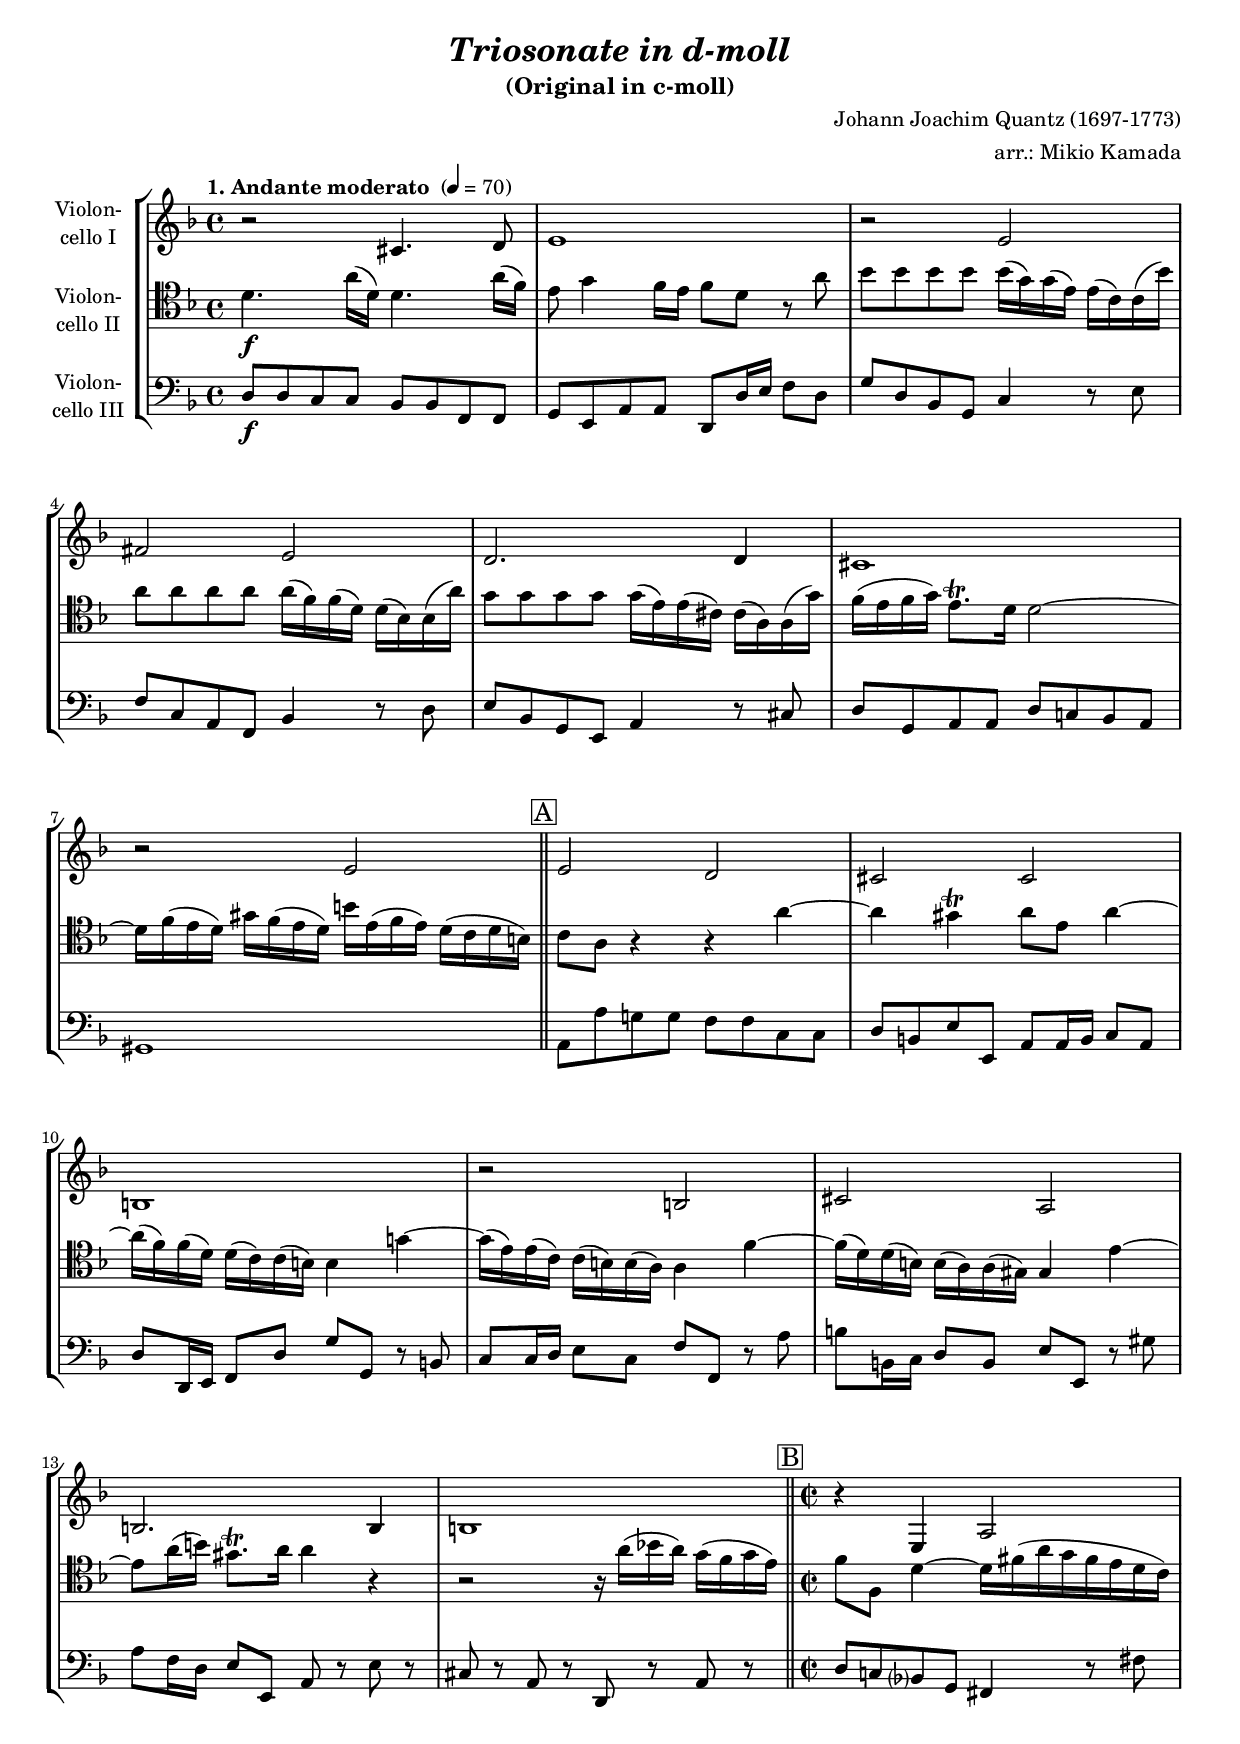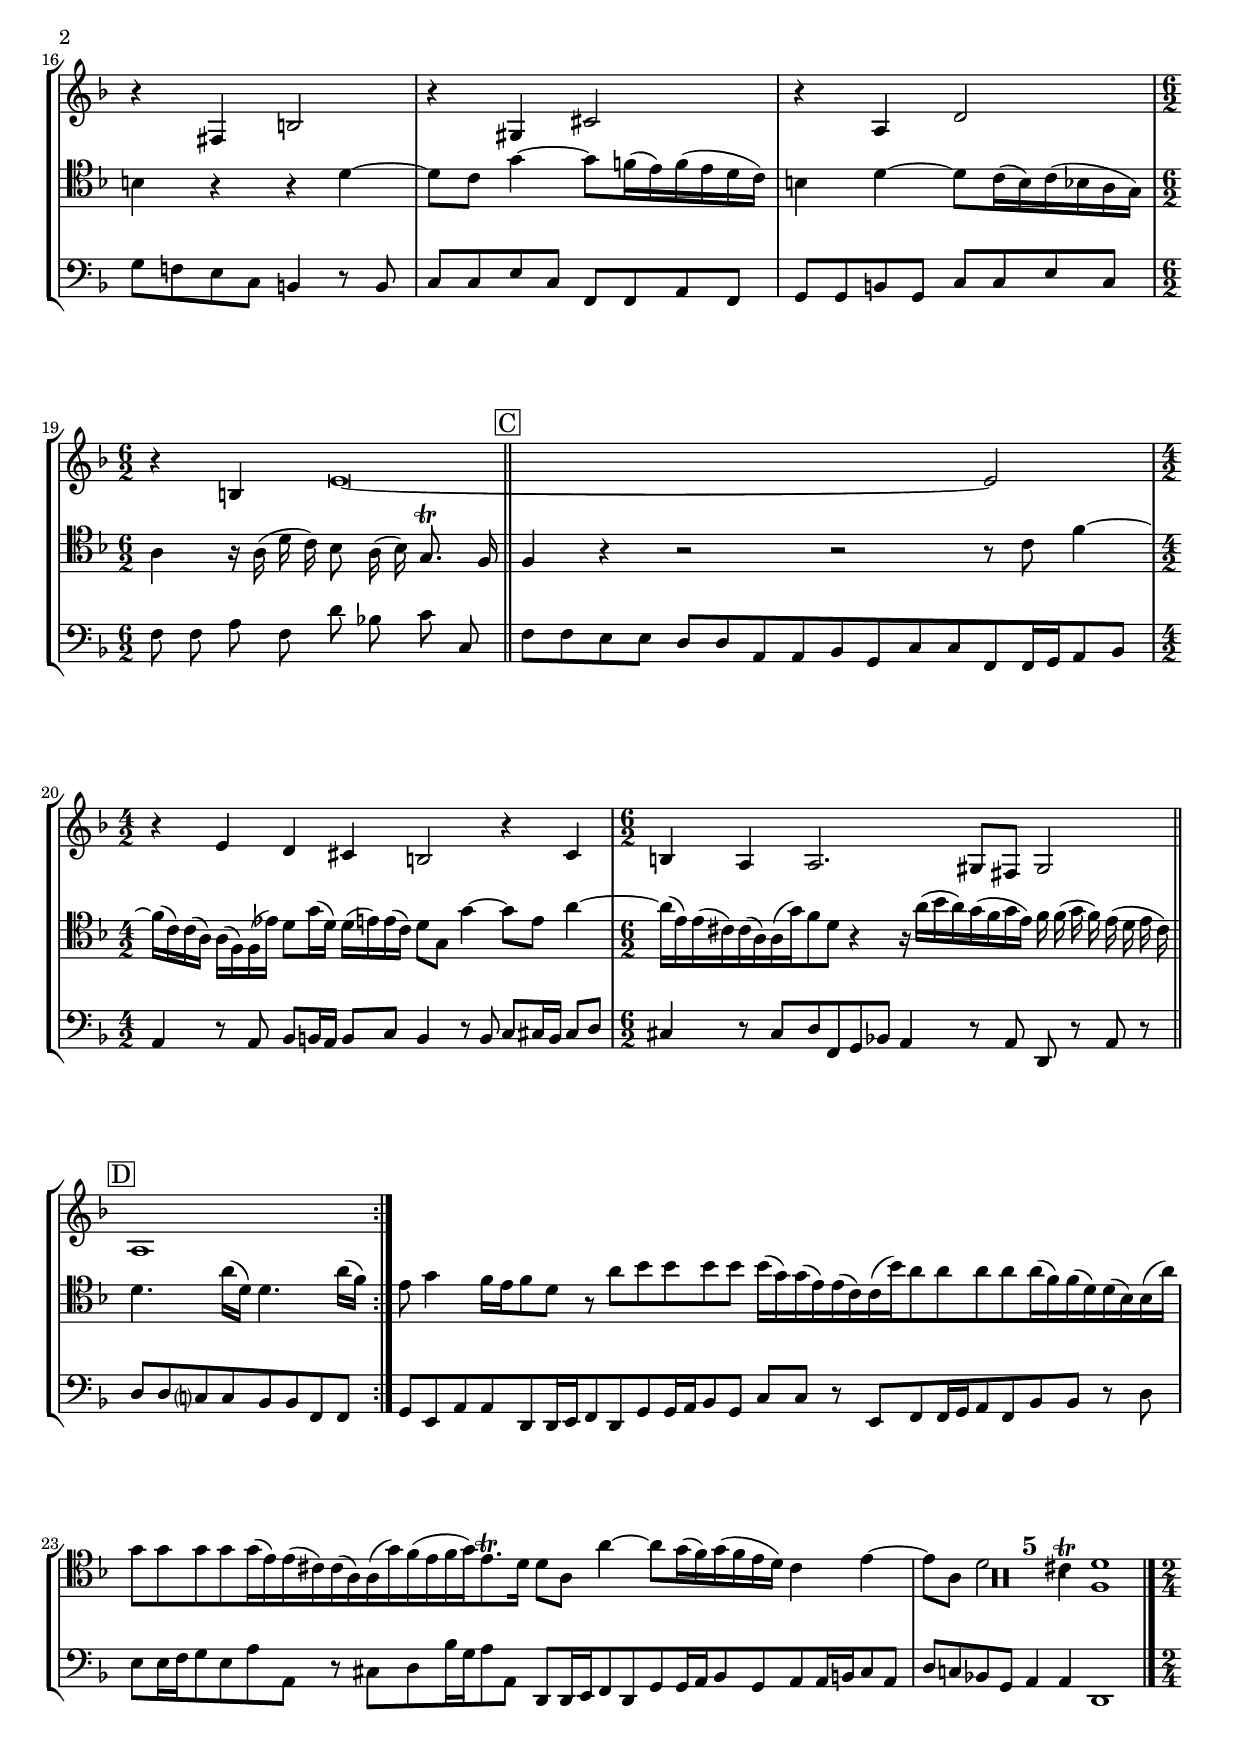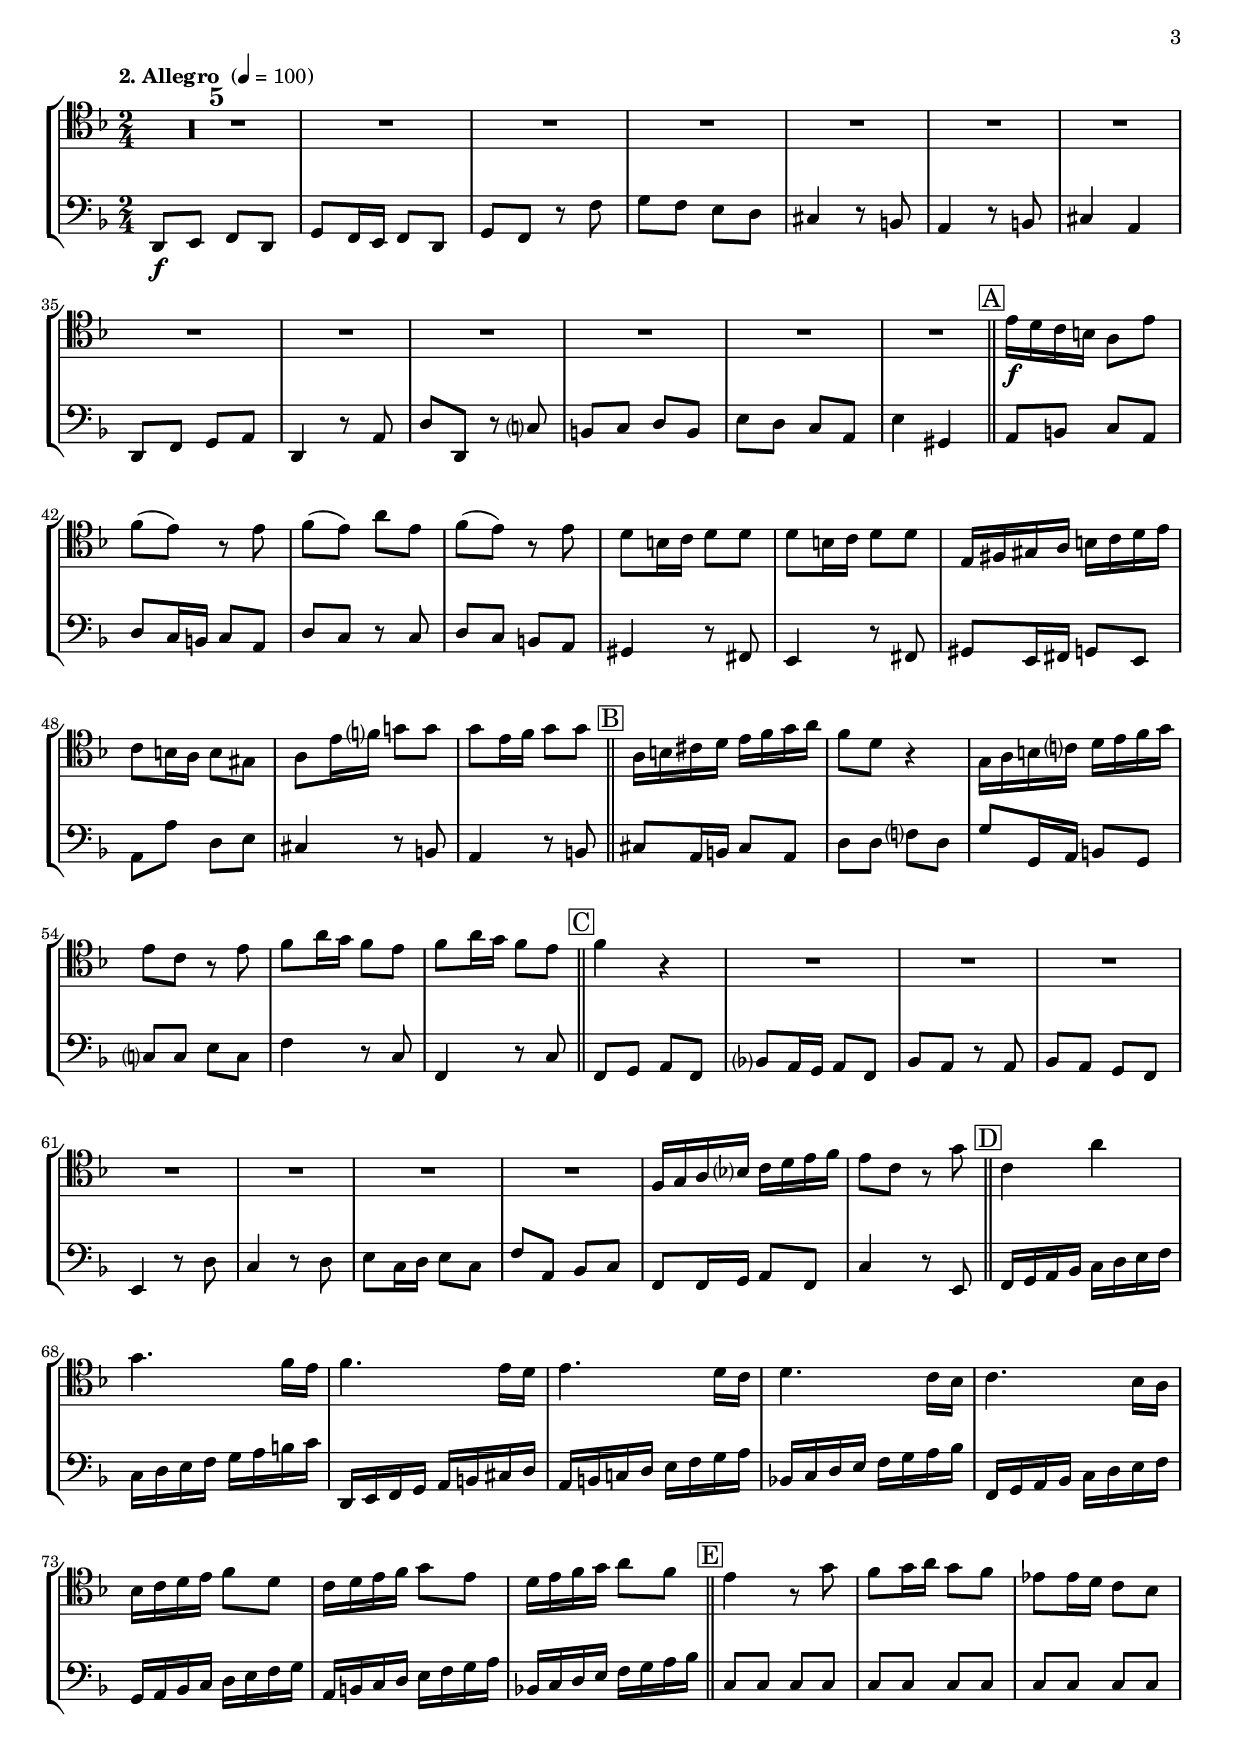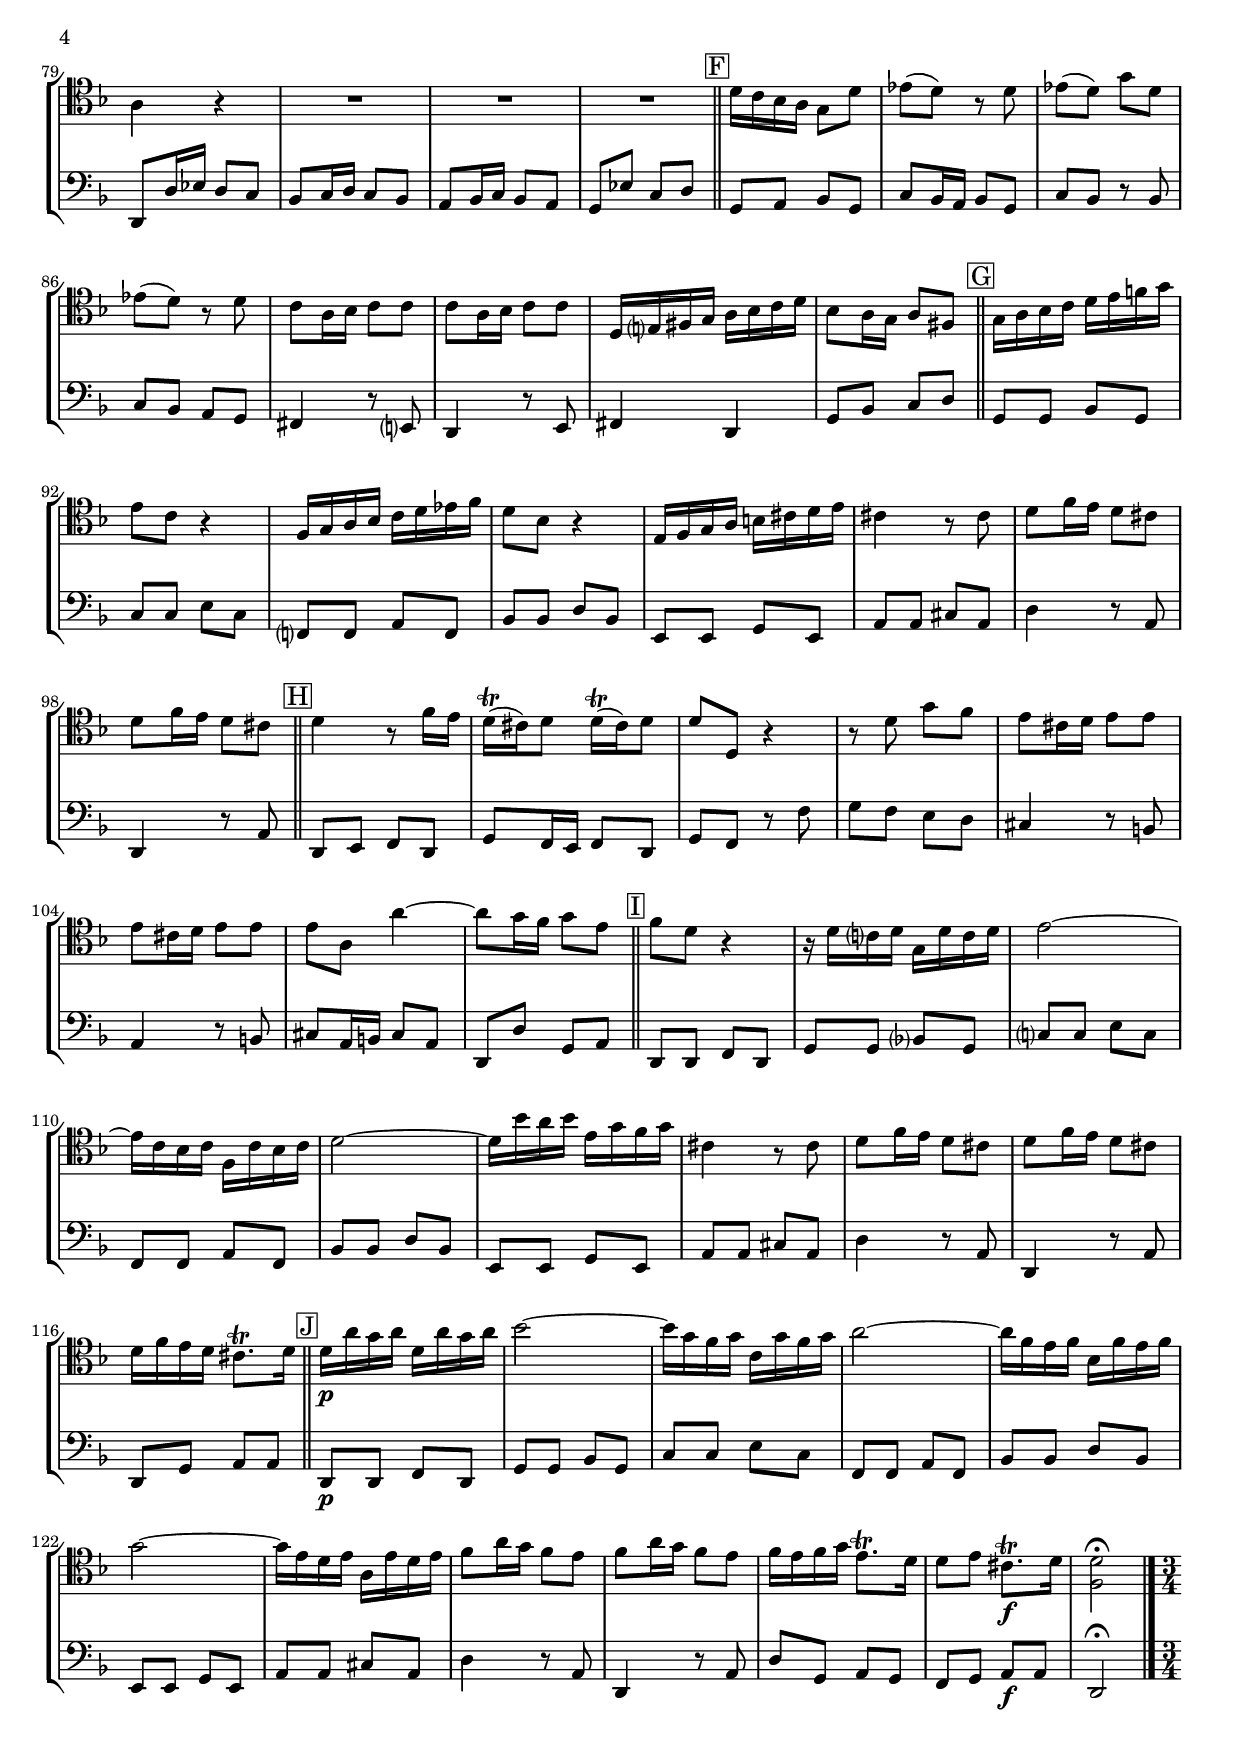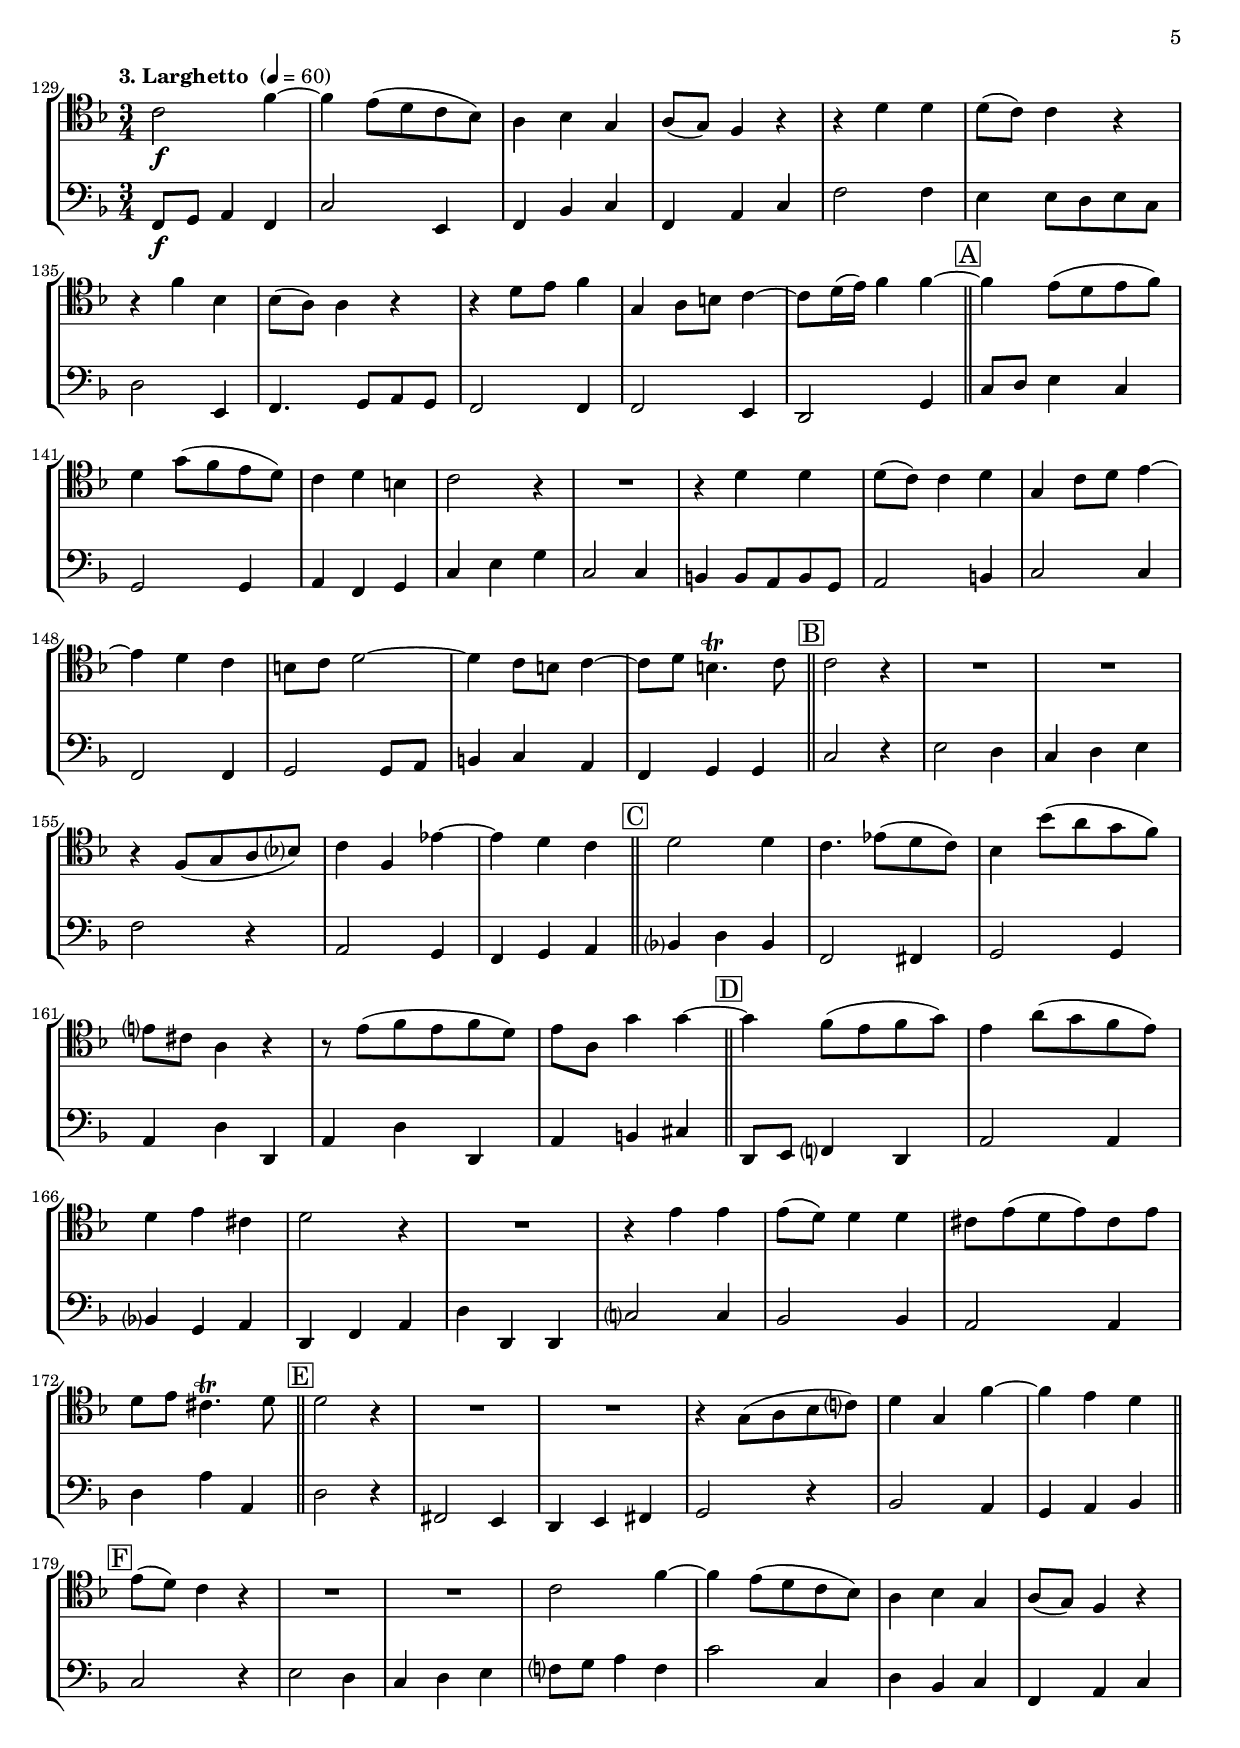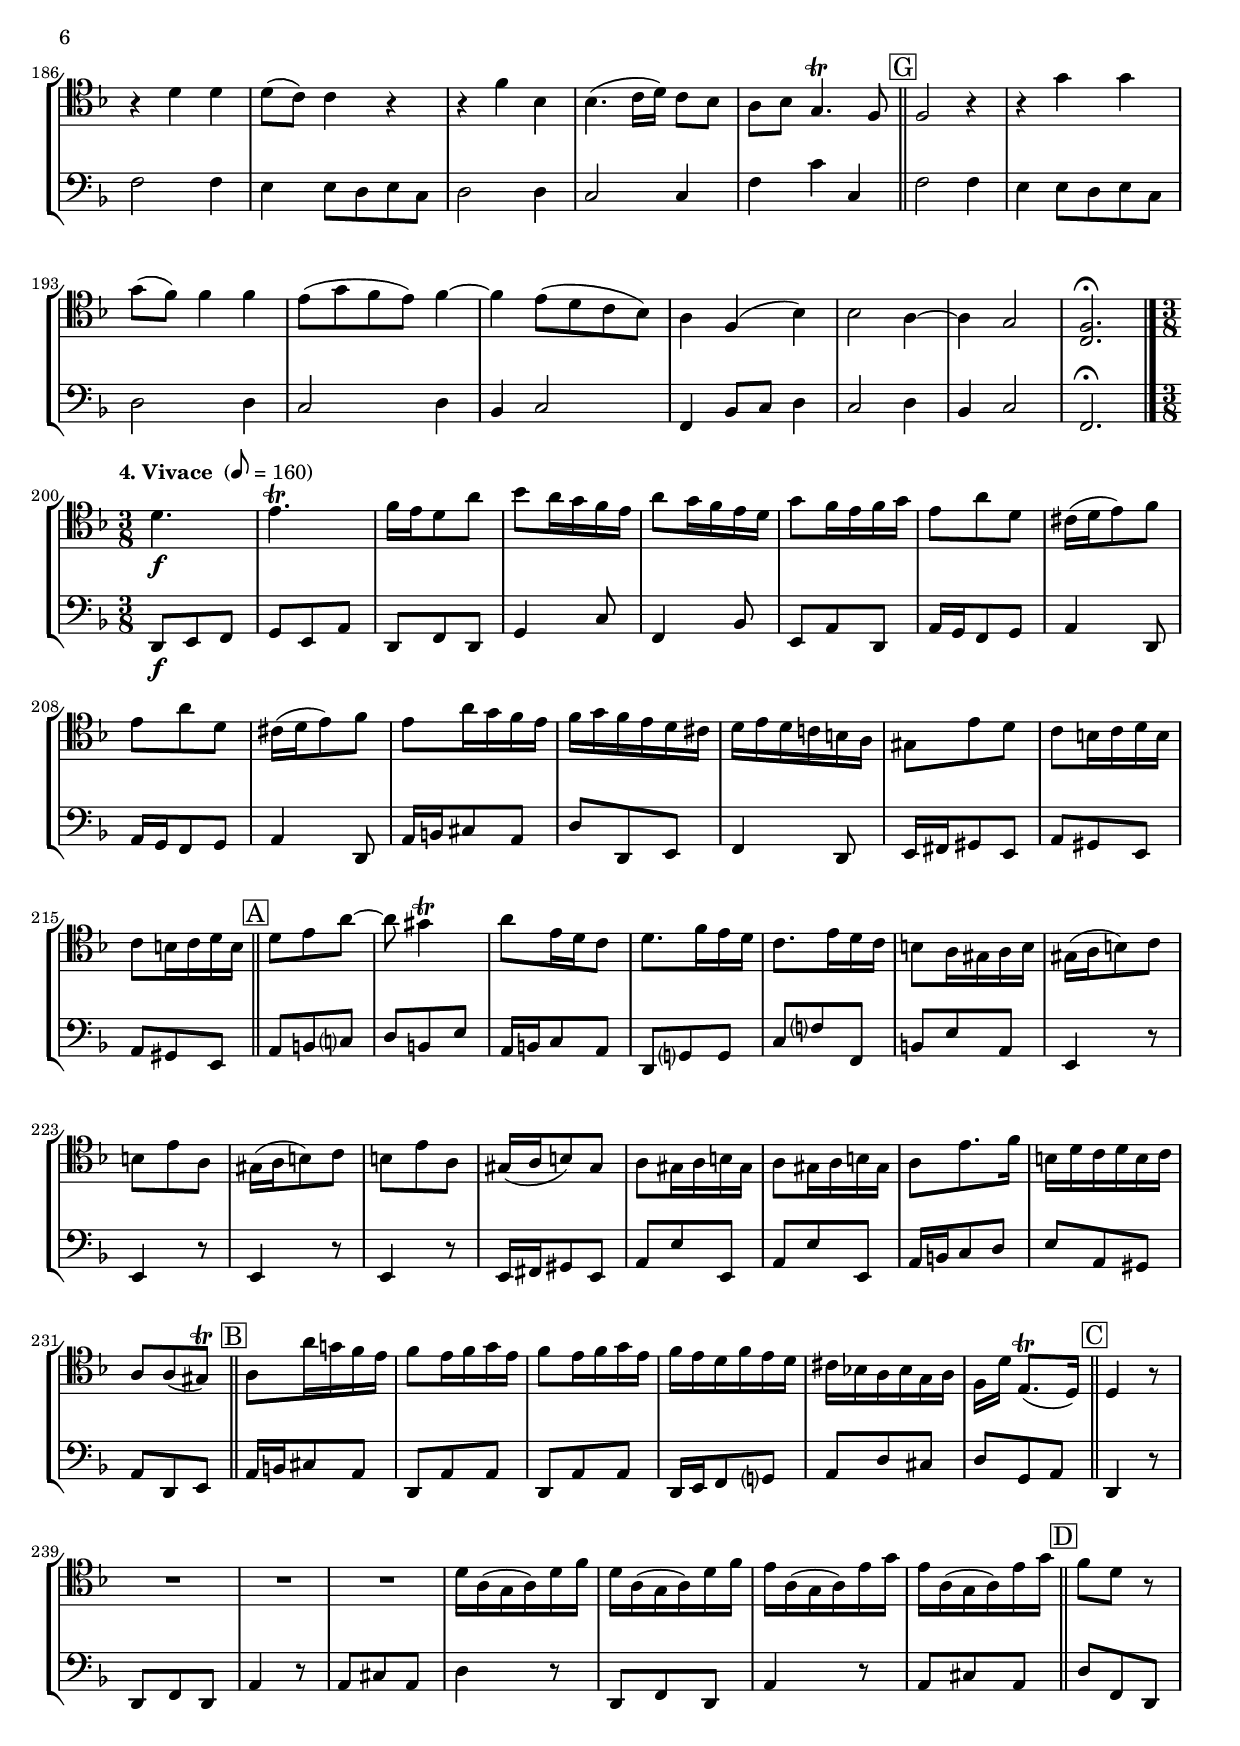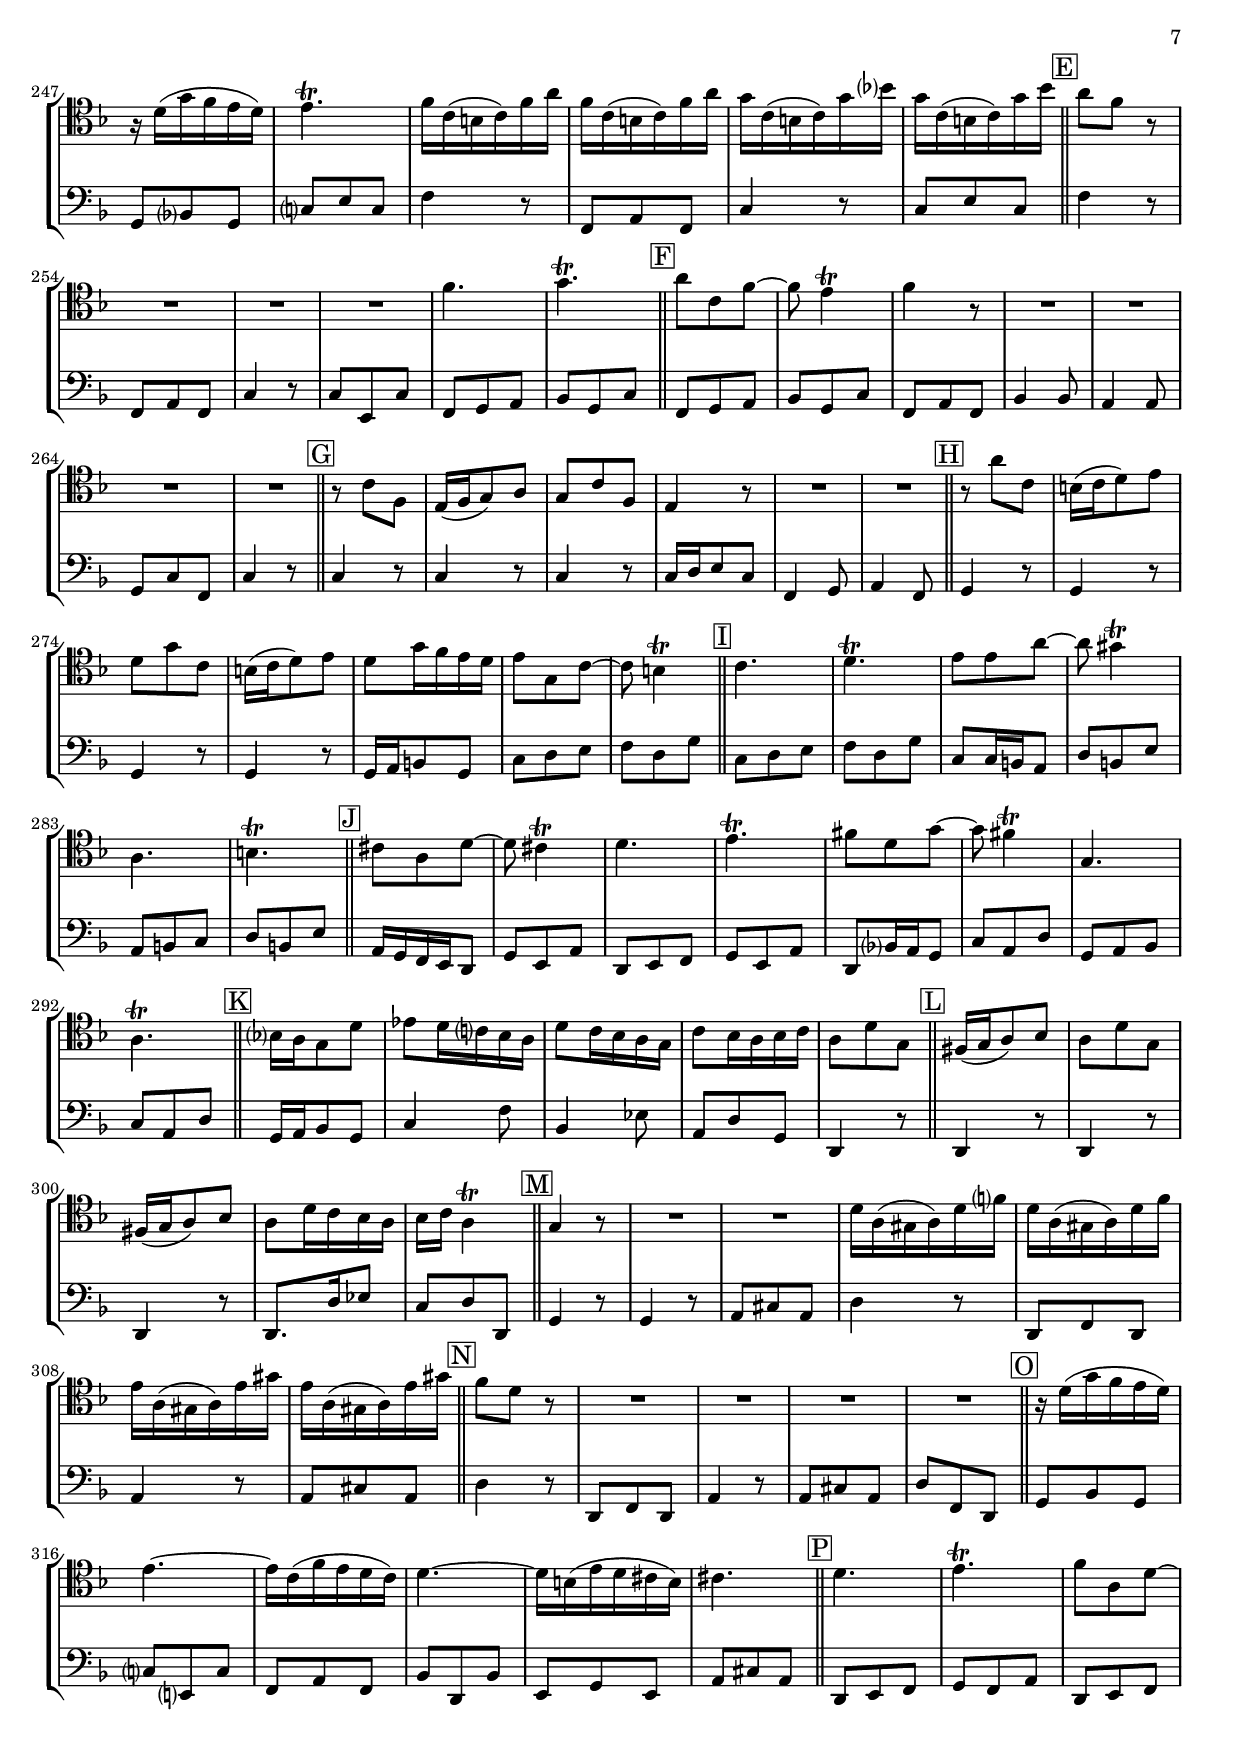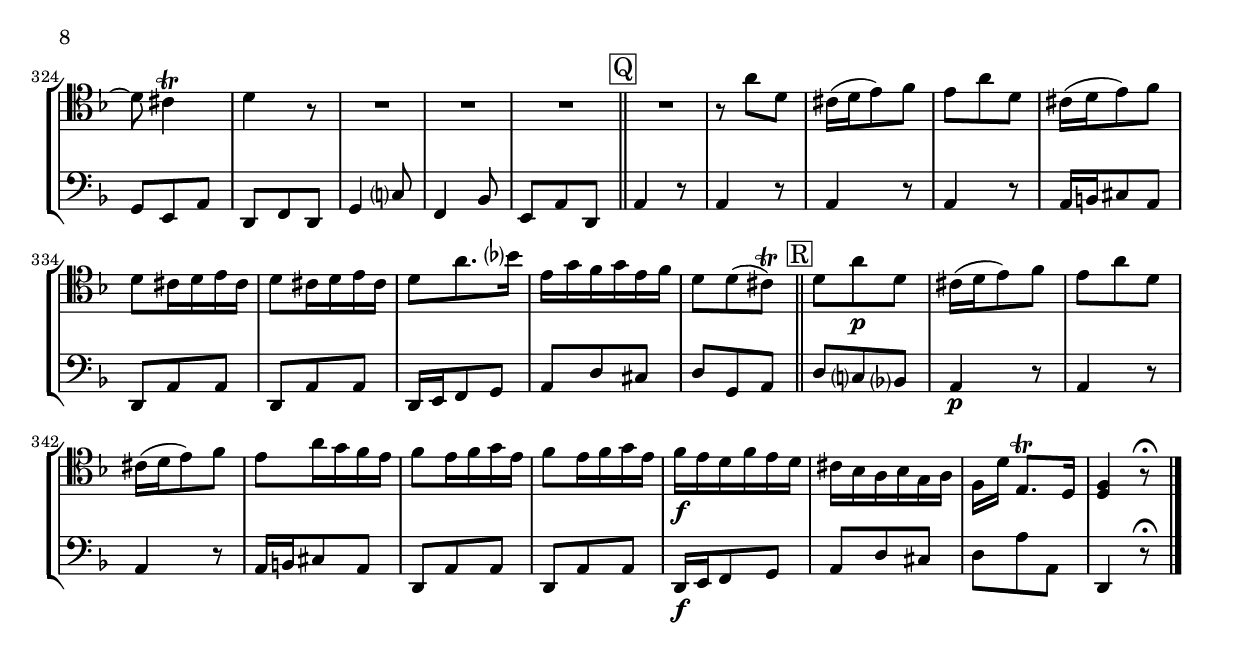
\version "2.14.2"
\include "deutsch.ly"

#(set-global-staff-size 18)

\header {
  title     = \markup \bold \italic "Triosonate in d-moll"
  subtitle  = "(Original in c-moll)"
  composer  = "Johann Joachim Quantz (1697-1773)"
  arranger  = "arr.: Mikio Kamada"
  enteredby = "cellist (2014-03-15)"
}

voiceconsts = {
  \key c \minor
  %\numericTimeSignature
  \compressFullBarRests
}

mihi = "clarinet"
milo = "bassoon"

introa = {            \tempo "1. Andante moderato " 4=70  \time 4/4 }
introb = { \pageBreak \tempo "2. Allegro "          4=100 \time 2/4 }
introc = { \pageBreak \tempo "3. Larghetto "        4=60  \time 3/4 }
introd = { \break     \tempo "4. Vivace "           8=160 \time 3/8 }

boxa = { \bar "||" \mark \markup \box "A" }
boxb = { \bar "||" \mark \markup \box "B" }
boxc = { \bar "||" \mark \markup \box "C" }
boxd = { \bar "||" \mark \markup \box "D" }
boxe = { \bar "||" \mark \markup \box "E" }
boxf = { \bar "||" \mark \markup \box "F" }
boxg = { \bar "||" \mark \markup \box "G" }
boxh = { \bar "||" \mark \markup \box "H" }
boxi = { \bar "||" \mark \markup \box "I" }
boxj = { \bar "||" \mark \markup \box "J" }
boxk = { \bar "||" \mark \markup \box "K" }
boxl = { \bar "||" \mark \markup \box "L" }
boxm = { \bar "||" \mark \markup \box "M" }
boxn = { \bar "||" \mark \markup \box "N" }
boxo = { \bar "||" \mark \markup \box "O" }
boxp = { \bar "||" \mark \markup \box "P" }
boxq = { \bar "||" \mark \markup \box "Q" }
boxr = { \bar "||" \mark \markup \box "R" }

rit = \markup \bold \italic "rit."

\include "v1.ily"
vb = \relative c'' {
  \voiceconsts
  \clef "tenor"

  \introa
  c4.\f g'16( c,) c4. g'16( es)
  d8 f4 es16 d es8 c r g'
  as as as as as16( f) f( d) d( b) b( as')
  g8 g g g g16( es) es( c) c( as) as( g')

  f8 f f f f16( d) d( h) h( g) g( f')
  es( d es f) d8.\trill c16 c2~
  c16 es( d c) fis es( d c) a' d,( es d) c( b c a) \boxa

  b8 g r4 r g'~
  g fis\trill g8 d g4~
  g16( es) es( c) c( b) b( a) a4 f'!~
  f16( d) d( b) b( a) a( g) g4 es'~

  es16( c) c( a) a( g) g( fis) fis4 d'~
  d8 g16( a) fis8.\trill g16 g4 r
  r2 r16 g( as! g) f( es f d) \boxb

  es8 es, c'4~ c16 e( g f e d c b)
  a4 r r c~
  c8 b f'4~ f8 es!16( d) es( d c b)
  a4 c~ c8 b16( a) b( as g f)

  g4 r16 g( c b) as8 g16( as) f8.\trill es16 \boxc
  es4 r r2
  r r8 b' es4~
  es16( b) b( g) g( es) es( des') c8 f16( c) c( d) d( b)

  c8 f, f'4~ f8 d g4~
  g16( d) d( h) h( g) g( f') es8 c r4
  r16 g'( as g) f( es f d) es es( f es) d( c d h) \boxd

  c4. g'16( c,) c4. g'16( es)
  d8 f4 es16 d es8 c r g'
  as as as as as16( f) f( d) d( b) b( as')

  g8 g g g g16( es) es( c) c( as) as( g')
  f8 f f f f16( d) d( h) h( g) g( f')
  es( d es f) d8.\trill c16 c8 g g'4~

  g8 f16( es) f( es d c) h4 d~
  d8 g, c2 h4\trill
  <es, c'>1 \bar "|."

  \introb
  R2*13 \boxa
  d'16\f c b a g8 d'
  es( d) r d
  es( d) g d
  es( d) r d
  c a16 b c8 c
  c a16 b c8 c

  d,16 e fis g a b c d
  b8 a16 g a8 fis
  g d'16 es? f!8 f
  f d16 es f8 f \boxb

  g,16 a h c d es f g
  es8 c r4
  f,16 g a b? c d es f
  d8 b r d
  es g16 f es8 d
  es g16 f es8 d \boxc

  es4 r
  R2*7
  es,16 f g as? b c d es
  d8 b r f' \boxd
  b,4 g'
  f4. es16 d
  es4. d16 c

  d4. c16 b
  c4. b16 as
  b4. as16 g
  as b c d es8 c
  b16 c d es f8 d
  c16 d es f g8 es \boxe

  d4 r8 f
  es f16 g f8 es
  des des16 c b8 as
  g4 r
  R2*3 \boxf

  c16 b as g f8 c'
  des( c) r c
  des( c) f c
  des( c) r c
  b g16 as b8 b
  b g16 as b8 b

  c,16 d? e f g as b c
  as8 g16 f g8 e \boxg
  f16 g as b c d es! f
  d8 b r4
  es,16 f g as b c des es

  c8 as r4
  d,16 es f g a h c d
  h4 r8 h
  c es16 d c8 h
  c es16 d c8 h \boxh

  c4 r8 es16 d
  c(\trill h) c8 c16(\trill h) c8
  c c, r4
  r8 c' f es
  d h16 c d8 d
  d h16 c d8 d

  d g, g'4~
  g8 f16 es f8 d \boxi
  es c r4
  r16 c b? c f, c' b c
  d2~
  d16 b as b es, b' as b

  c2~
  c16 as' g as d, f es f
  h,4 r8 h
  c es16 d c8 h
  c es16 d c8 h
  c16 es d c h8.\trill c16 \boxj

  c\p g' f g c, g' f g
  as2~
  as16 f es f b, f' es f
  g2~
  g16 es d es as, es' d es
  f2~

  f16 d c d g, d' c d
  es8 g16 f es8 d
  es g16 f es8 d
  es16 d es f d8.\trill c16
  c8 d h8.\trill\f c16
  <es, c'>2\fermata \bar "|."

  \introc
  b'\f es4~
  es d8( c b as)
  g4 as f
  g8( f) es4 r
  r c' c
  c8( b) b4 r

  r es as,
  as8( g) g4 r
  r c8 d es4
  f, g8 a b4~
  b8 c16( d) es4 es~ \boxa

  es d8( c d es)
  c4 f8( es d c)
  b4 c a
  b2 r4
  R2.
  r4 c c

  c8( b) b4 c
  f, b8 c d4~
  d c b
  a8 b c2~
  c4 b8 a b4~
  b8 c a4.\trill b8 \boxb

  b2 r4
  R2.*2
  r4 es,8( f g as?)
  b4 es, des'~
  des c b \boxc

  c2 c4
  b4. des8( c b)
  as4 as'8( g f es)
  d? h g4 r
  r8 d'( es d es c)
  d g, f'4 f~ \boxd

  f es8( d es f)
  d4 g8( f es d)
  c4 d h
  c2 r4
  R2.
  r4 d d
  d8( c) c4 c

  h8 d( c d) h d
  c d h4.\trill c8 \boxe
  c2 r4
  R2.*2
  r4 f,8( g as b?)
  c4 f, es'~
  es d c \boxf

  d8( c) b4 r
  R2.*2
  b2 es4~
  es d8( c b as)
  g4 as f

  g8( f) es4 r
  r c' c
  c8( b) b4 r
  r es as,
  as4.( b16 c) b8 as
  g as f4.\trill es8 \boxg

  es2 r4
  r f' f
  f8( es) es4 es
  d8( f es d) es4~

  es d8( c b as)
  g4 es( as)
  as2 g4~
  g f2
  <b, es>2.\fermata \bar "|."

  \introd
  c'4.\f
  d\trill
  es16 d c8 g'
  as g16 f es d
  g8 f16 es d c
  f8 es16 d es f
  d8 g c,

  h16( c d8) es
  d g c,
  h16( c d8) es
  d g16 f es d
  es f es d c h
  c d c b! a g
  fis8 d' c

  b a16 b c a
  b8 a16 b c a \boxa
  c8 d g~
  g fis4\trill
  g8 d16 c b8
  c8. es16 d c
  b8. d16 c b

  a8 g16 fis g a
  fis( g a8) b
  a d g,
  fis16( g a8) b
  a d g,
  fis16( g a8) fis
  g fis16 g a fis

  g8 fis16 g a fis
  g8 d'8. es16
  a, c b c a b
  g8 g( fis)\trill \boxb
  g g'16 f! es d
  es8 d16 es f d
  es8 d16 es f d

  es d c es d c
  h as! g as f g
  es[ c'] d,8.(\trill c16) \boxc
  c4 r8
  R4.*3

  c'16 g( f g) c es
  c g( f g) c es
  d g,( f g) d' f
  d g,( f g) d' f \boxd
  es8 c r
  r16 c( f es d c)

  d4.\trill
  es16 b( a b) es g
  es b( a b) es g
  f b,( a b) f' as?
  f b,( a b) f' as \boxe

  g8 es r
  R4.*3
  es4.
  f\trill \boxf
  g8 b, es~

  es d4\trill
  es r8
  R4.*4 \boxg

  r8 b es,
  d16( es f8) g
  f b es,
  d4 r8
  R4.*2 \boxh

  r8 g' b,
  a16( b c8) d
  c f b,
  a16( b c8) d
  c f16 es d c
  d8 f, b~
  b a4\trill \boxi

  b4.
  c\trill
  d8 d g~
  g fis4\trill
  g,4.
  a\trill \boxj
  h8 g c~
  c h4\trill

  c4.
  d\trill
  e8 c f~
  f e4\trill
  f,4.
  g\trill \boxk
  as?16 g f8 c'
  des8 c16 b? as g

  c8 b16 as g f
  b8 as16 g as b
  g8 c f, \boxl
  e16( f g8) as
  g c f,
  e16( f g8) as
  g c16 b as g

  as b g4\trill \boxm
  f r8
  R4.*2
  c'16 g( fis g) c es?
  c g( fis g) c es
  d g,( fis g) d' fis

  d g,( fis g) d' fis \boxn
  es8 c r
  R4.*4 \boxo

  r16 c( f es d c)
  d4.~
  d16 b( es d c b)
  c4.~
  c16 a( d c h a)
  h4. \boxp
  c

  d\trill
  es8 g, c~
  c h4\trill
  c r8
  R4.*3 \boxq
  R4.

  r8 g' c,
  h16( c d8) es
  d g c,
  h16( c d8) es
  c h16 c d h
  c8 h16 c d h
  c8 g'8. as?16

  d, f es f d es
  c8 c( h)\trill \boxr
  c g'\p c,
  h16( c d8) es
  d g c,
  h16( c d8) es
  d g16 f es d

  es8 d16 es f d
  es8 d16 es f d
  es\f d c es d c
  h as g as f g
  es[ c'] d,8.\trill c16
  <c es>4 r8\fermata \bar "|."
}

vc = \relative c' {
  \voiceconsts
  \clef "bass"

  \introa
  c8\f c b b as as es es
  f d g g c, c'16 d es8 c
  f c as f b4 r8 d

  es b g es as4 r8 c
  d as f d g4 r8 h
  c f, g g c b! as g
  fis1 \boxa

  g8 g' f! f es es b b
  c a d d, g g16 a b8 g
  c c,16 d es8 c' f f, r a

  b b16 c d8 b es es, r g'
  a a,16 b c8 a d d, r fis'
  g es16 c d8 d, g r d' r
  h r g r c, r g' r \boxb

  c b! as? f e4 r8 e'
  f es! d b a4 r8 a
  b b d b es, es g es
  f f a f b b d b

  es es g es c' as! b b, \boxc
  es es d d c c g g
  as f b b es, es16 f g8 as

  g4 r8 g as a16 g a8 b
  a4 r8 a b h16 a h8 c
  h4 r8 h c es, f as!
  g4 r8 g c, r g' r \boxd

  c c b? b as as es es
  f d g g c, c16 d es8 c
  f f16 g as8 f b b r d,
  es es16 f g8 es as as r c

  d d16 es f8 d g g, r h
  c as'16 f g8 g, c, c16 d es8 c

  f f16 g as8 f g g16 a h8 g
  c b! as! f g4 g
  c,1 \bar "|."

  \introb
  c8\f d es c
  f es16 d es8 c
  f es r es'
  f es d c
  h4 r8 a
  g4 r8 a
  h4 g
  c,8 es f g
  c,4 r8 g'

  c c, r b'?
  a b c a
  d c b g
  d'4 fis, \boxa
  g8 a b g
  c b16 a b8 g
  c b r b

  c b a g
  fis4 r8 e
  d4 r8 e
  fis d16 e f8 d
  g g' c, d
  h4 r8 a
  g4 r8 a \boxb

  h g16 a h8 g
  c c es? c
  f f,16 g a8 f
  b? b d b
  es4 r8 b
  es,4 r8 b' \boxc

  es, f g es
  as? g16 f g8 es
  as g r g
  as g f es
  d4 r8 c'
  b4 r8 c
  d b16 c d8 b
  es g, as b

  es, es16 f g8 es
  b'4 r8 d, \boxd
  es16 f g as b c d es
  b c d es f g a b
  c,, d es f g a h c
  g a b! c d es f g

  as,! b c d es f g as
  es, f g as b c d es
  f, g as b c d es f
  g, a b c d es f g
  as,! b c d es f g as \boxe

  b,8 b b b
  b b b b
  b b b b
  c, c'16 des c8 b
  as b16 c b8 as
  g as16 b as8 g
  f des' b c \boxf

  f, g as f
  b as16 g as8 f
  b as r as
  b as g f
  e4 r8 d?
  c4 r8 d
  e4 c
  f8 as b c \boxg

  f, f as f
  b b d b
  es,? es g es
  as as c as
  d, d f d
  g g h g
  c4 r8 g
  c,4 r8 g' \boxh

  c, d es c
  f es16 d es8 c
  f es r es'
  f es d c
  h4 r8 a
  g4 r8 a
  h g16 a h8 g
  c, c' f, g \boxi

  c, c es c
  f f as? f
  b? b d b
  es, es g es
  as as c as
  d, d f d
  g g h g
  c4 r8 g

  c,4 r8 g'
  c, f g g \boxj
  c,\p c es c
  f f as f
  b b d b
  es, es g es
  as as c as

  d, d f d
  g g h g
  c4 r8 g
  c,4 r8 g'
  c f, g f
  es f g\f g
  c,2\fermata \bar "|."

  \introc
  es8\f f g4 es
  b'2 d,4
  es as b
  es, g b
  es2 es4
  d d8 c d b
  c2 d,4
  es4. f8[ g f]

  es2 es4
  es2 d4
  c2 f4 \boxa
  b8 c d4 b
  f2 f4
  g es f
  b d f
  b,2 b4

  a a8 g a f
  g2 a4
  b2 b4
  es,2 es4
  f2 f8 g
  a4 b g
  es f f \boxb

  b2 r4
  d2 c4
  b c d
  es2 r4
  g,2 f4
  es f g \boxc

  as? c as
  es2 e4
  f2 f4
  g c c,
  g' c c,
  g' a h \boxd

  c,8 d es?4 c
  g'2 g4
  as? f g
  c, es g
  c c, c
  b'?2 b4
  as2 as4

  g2 g4
  c g' g, \boxe
  c2 r4
  e,2 d4
  c d e
  f2 r4
  as2 g4
  f g as \boxf

  b2 r4
  d2 c4
  b c d
  es?8 f g4 es
  b'2 b,4
  c as b

  es, g b
  es2 es4
  d d8 c d b
  c2 c4
  b2 b4
  es b'b, \boxg

  es2 es4
  d d8 c d b
  c2 c4
  b2 c4

  as b2
  es,4 as8 b c4
  b2 c4
  as b2
  es,2.\fermata \bar "|."

  \introd
  c8\f d es
  f d g
  c, es c
  f4 b8
  es,4 as8
  d, g c,
  g'16 f es8 f
  g4 c,8

  g'16 f es8 f
  g4 c,8
  g'16 a h8 g
  c c, d
  es4 c8
  d16 e fis8 d
  g fis d
  g fis d \boxa

  g a b?
  c a d
  g,16 a b8 g
  c, f? f
  b es? es,
  a d g,
  d4 r8
  d4 r8

  d4 r8
  d4 r8
  d16 e fis8 d
  g d' d,
  g d' d,
  g16 a b8 c
  d g, fis
  g c, d \boxb

  g16 a h8 g
  c, g' g
  c, g' g
  c,16 d es8 f?
  g c h
  c f, g \boxc

  c,4 r8
  c es c
  g'4 r8
  g h g
  c4 r8
  c, es c
  g'4 r8
  g h g \boxd

  c es, c
  f as? f
  b? d b
  es4 r8
  es, g es
  b'4 r8
  b d b \boxe

  es4 r8
  es, g es
  b'4 r8
  b d, b'
  es, f g
  as f b \boxf

  es, f g
  as f b
  es, g es
  as4 as8
  g4g8
  f b es,
  b'4 r8 \boxg

  b4 r8
  b4 r8
  b4 r8
  b16 c d8 b
  es,4 f8
  g4 es8 \boxh

  f4 r8
  f4 r8
  f4 r8
  f4 r8
  f16 g a8 f
  b c d
  es c f \boxi

  b, c d
  es c f
  b, b16 a g8
  c a d
  g, a b
  c a d \boxj

  g,16 f es d c8
  f d g
  c, d es
  f d g
  c, as'?16 g f8
  b g c
  f, g as
  b g c \boxk

  f,16 g as8 f
  b4 es8
  as,4 des8
  g, c f,
  c4 r8 \boxl
  c4 r8
  c4 r8
  c4 r8
  c8. c'16 des8
  b c c, \boxm

  f4 r8
  f4 r8
  g h g
  c4 r8
  c, es c
  g'4 r8
  g h g\boxn

  c4 r8
  c, es c
  g'4 r8
  g h g
  c es, c \boxo
  f as f
  b? d,? b'
  es, g es
  as c, as'
  d, f d
  g h g \boxp

  c, d es
  f es g
  c, d es
  f d g
  c, es c
  f4 b?8
  es,4 as8
  d, g c, \boxq

  g'4 r8
  g4 r8
  g4 r8
  g4 r8
  g16 a h8 g
  c, g' g
  c, g' g
  c,16 d es8 f
  g c h
  c f, g \boxr

  c b? as?
  g4\p r8
  g4 r8
  g4 r8
  g16 a h8 g
  c, g' g
  c, g' g
  c,16\f d es8 f
  g c h
  c g' g,
  c,4 r8\fermata \bar "|."
}


music = \new StaffGroup <<
      \new Staff {
	\set Staff.midiInstrument = \mihi
	\set Staff.instrumentName = \markup \center-column { "Violon-" "cello I" }
	\transpose c d, { \va }
      }

      \new Staff {
	\set Staff.midiInstrument = \milo
	\set Staff.instrumentName = \markup \center-column { "Violon-" "cello II" }
	\transpose c d, { \vb }
      }

      \new Staff {
	\set Staff.midiInstrument = \milo
	\set Staff.instrumentName = \markup \center-column { "Violon-" "cello III" }
	\transpose c d, { \vc }
      }
%}
>>

\book {
  \score {
    \music
    \layout {}
  }

  \score {
    \unfoldRepeats \music

    \midi {
      \context {
        \Score
      }
    }
  }
}
